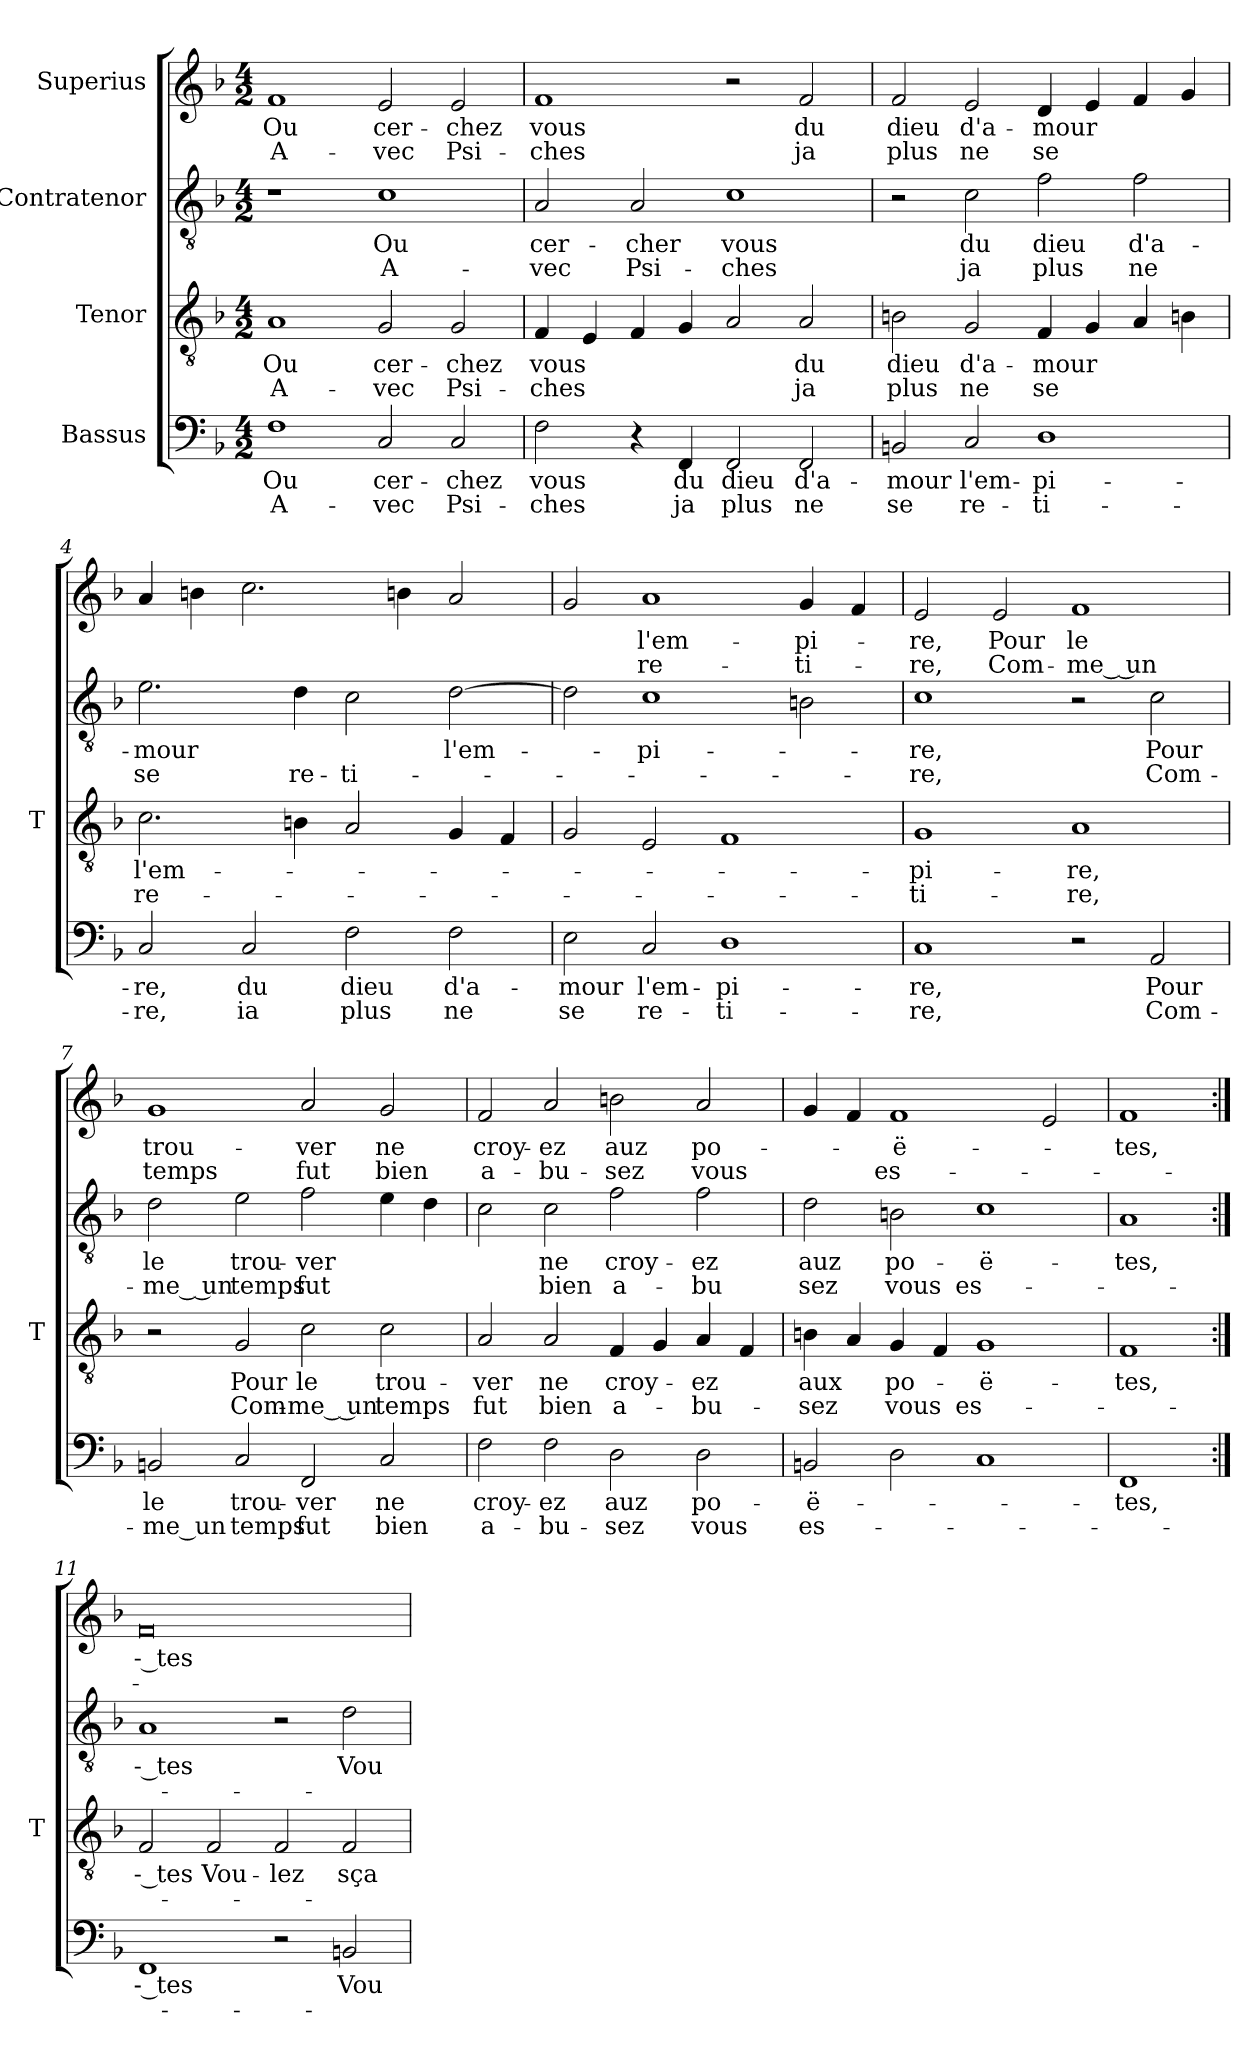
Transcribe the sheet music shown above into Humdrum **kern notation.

**kern	**text	**text	**kern	**text	**text	**kern	**text	**text	**kern	**text	**text
*part4	*part4	*part4	*part3	*part3	*part3	*part2	*part2	*part2	*part1	*part1	*part1
*staff4	*staff4	*staff4	*staff3	*staff3	*staff3	*staff2	*staff2	*staff2	*staff1	*staff1	*staff1
*I"Bassus	*	*	*I"Tenor	*	*	*I"Contratenor	*	*	*I"Superius	*	*
*	*	*	*I'T	*	*	*	*	*	*	*	*
*clefF4	*	*	*clefGv2	*	*	*clefGv2	*	*	*clefG2	*	*
*k[b-]	*	*	*k[b-]	*	*	*k[b-]	*	*	*k[b-]	*	*
*M4/2	*	*	*M4/2	*	*	*M4/2	*	*	*M4/2	*	*
=1	=1	=1	=1	=1	=1	=1	=1	=1	=1	=1	=1
1F	-Ou	A-	1A	-Ou	A-	1r	.	.	1f	-Ou	A-
2C	cer-	-vec	2G	cer-	-vec	1c	-Ou	A-	2e	cer-	-vec
2C	-chez	Psi-	2G	-chez	Psi-	.	.	.	2e	-chez	Psi-
=2	=2	=2	=2	=2	=2	=2	=2	=2	=2	=2	=2
2F	-vous	-ches	4F	-vous	-ches	2A	cer-	-vec	1f	-vous	-ches
.	.	.	4E	.	.	.	.	.	.	.	.
4r	.	.	4F	.	.	2A	-cher	Psi-	.	.	.
4FF	-du	-ja	4G	.	.	.	.	.	.	.	.
2FF	-dieu	-plus	2A	.	.	1c	-vous	-ches	2r	.	.
2FF	d'a-	-ne	2A	-du	-ja	.	.	.	2f	-du	-ja
=3	=3	=3	=3	=3	=3	=3	=3	=3	=3	=3	=3
2BBn	-mour	-se	2Bn	-dieu	-plus	2r	.	.	2f	-dieu	-plus
2C	l'em-	re-	2G	d'a-	-ne	2c	-du	-ja	2e	d'a-	-ne
1D	pi-	ti-	4F	-mour	-se	2f	-dieu	-plus	4d	-mour	-se
.	.	.	4G	.	.	.	.	.	4e	.	.
.	.	.	4A	.	.	2f	d'a-	-ne	4f	.	.
.	.	.	4Bn	.	.	.	.	.	4g	.	.
=4	=4	=4	=4	=4	=4	=4	=4	=4	=4	=4	=4
2C	-re,	-re,	2.c	l'em-	re-	2.e	-mour	-se	4a	.	.
.	.	.	.	.	.	.	.	.	4bn	.	.
2C	-du	-ia	.	.	.	.	.	.	2.cc	.	.
.	.	.	4Bn	.	.	4d	.	re-	.	.	.
2F	-dieu	-plus	2A	.	.	2c	.	ti-	.	.	.
.	.	.	.	.	.	.	.	.	4bn	.	.
2F	d'a-	-ne	4G	.	.	[2d	l'em-	.	2a	.	.
.	.	.	4F	.	.	.	.	.	.	.	.
=5	=5	=5	=5	=5	=5	=5	=5	=5	=5	=5	=5
2E	-mour	-se	2G	.	.	2d]	.	.	2g	.	.
2C	l'em-	re-	2E	.	.	1c	pi-	.	1a	l'em-	re-
1D	pi-	ti-	1F	.	.	.	.	.	.	.	.
.	.	.	.	.	.	2Bn	.	.	4g	pi-	ti-
.	.	.	.	.	.	.	.	.	4f	.	.
=6	=6	=6	=6	=6	=6	=6	=6	=6	=6	=6	=6
1C	-re,	-re,	1G	pi-	ti-	1c	-re,	-re,	2e	-re,	-re,
.	.	.	.	.	.	.	.	.	2e	-Pour	Com-
2r	.	.	1A	-re,	-re,	2r	.	.	1f	-le	-me_ un
2AA	-Pour	Com-	.	.	.	2c	-Pour	Com-	.	.	.
=7	=7	=7	=7	=7	=7	=7	=7	=7	=7	=7	=7
2BBn	-le	-me_un	2r	.	.	2d	-le	-me_ un	1g	trou-	-temps
2C	trou-	-temps	2G	-Pour	Com-	2e	trou-	-temps	.	.	.
2FF	-ver	-fut	2c	-le	-me_ un	2f	-ver	-fut	2a	-ver	-fut
2C	-ne	-bien	2c	trou-	-temps	4e	.	.	2g	-ne	-bien
.	.	.	.	.	.	4d	.	.	.	.	.
=8	=8	=8	=8	=8	=8	=8	=8	=8	=8	=8	=8
2F	croy-	a-	2A	-ver	-fut	2c	.	.	2f	croy-	a-
2F	-ez	bu-	2A	-ne	-bien	2c	-ne	-bien	2a	-ez	bu-
2D	-auz	-sez	4F	croy-	a-	2f	croy-	a-	2bn	-auz	-sez
.	.	.	4G	.	.	.	.	.	.	.	.
2D	po-	-vous	4A	-ez	bu-	2f	-ez	-bu	2a	po-	-vous
.	.	.	4F	.	.	.	.	.	.	.	.
=9	=9	=9	=9	=9	=9	=9	=9	=9	=9	=9	=9
2BBn	ë-	es-	4Bn	-aux	-sez	2d	-auz	-sez	4g	.	.
.	.	.	4A	.	.	.	.	.	4f	.	.
2D	.	.	4G	po-	-vous	2B	po-	-vous	1f	ë-	es-
.	.	.	4F	.	.	.	.	.	.	.	.
1C	.	.	1G	ë-	es-	1c	ë-	es-	.	.	.
.	.	.	.	.	.	.	.	.	2e	.	.
=10	=10	=10	=10	=10	=10	=10	=10	=10	=10	=10	=10
1FF	-tes,	.	1F	-tes,	.	1A	-tes,	.	1f	-tes,	.
=11:|!	=11:|!	=11:|!	=11:|!	=11:|!	=11:|!	=11:|!	=11:|!	=11:|!	=11:|!	=11:|!	=11:|!
1FF	-- tes	.	2F	-- tes	.	1A	-- tes	.	0f	-- tes	.
.	.	.	2F	Vou-	.	.	.	.	.	.	.
2r	.	.	2F	-lez	.	2r	.	.	.	.	.
2BBn	Vou-	.	2F	sça-	.	2d	Vou-	.	.	.	.
=	=	=	=	=	=	=	=	=	=	=	=
*-	*-	*-	*-	*-	*-	*-	*-	*-	*-	*-	*-
